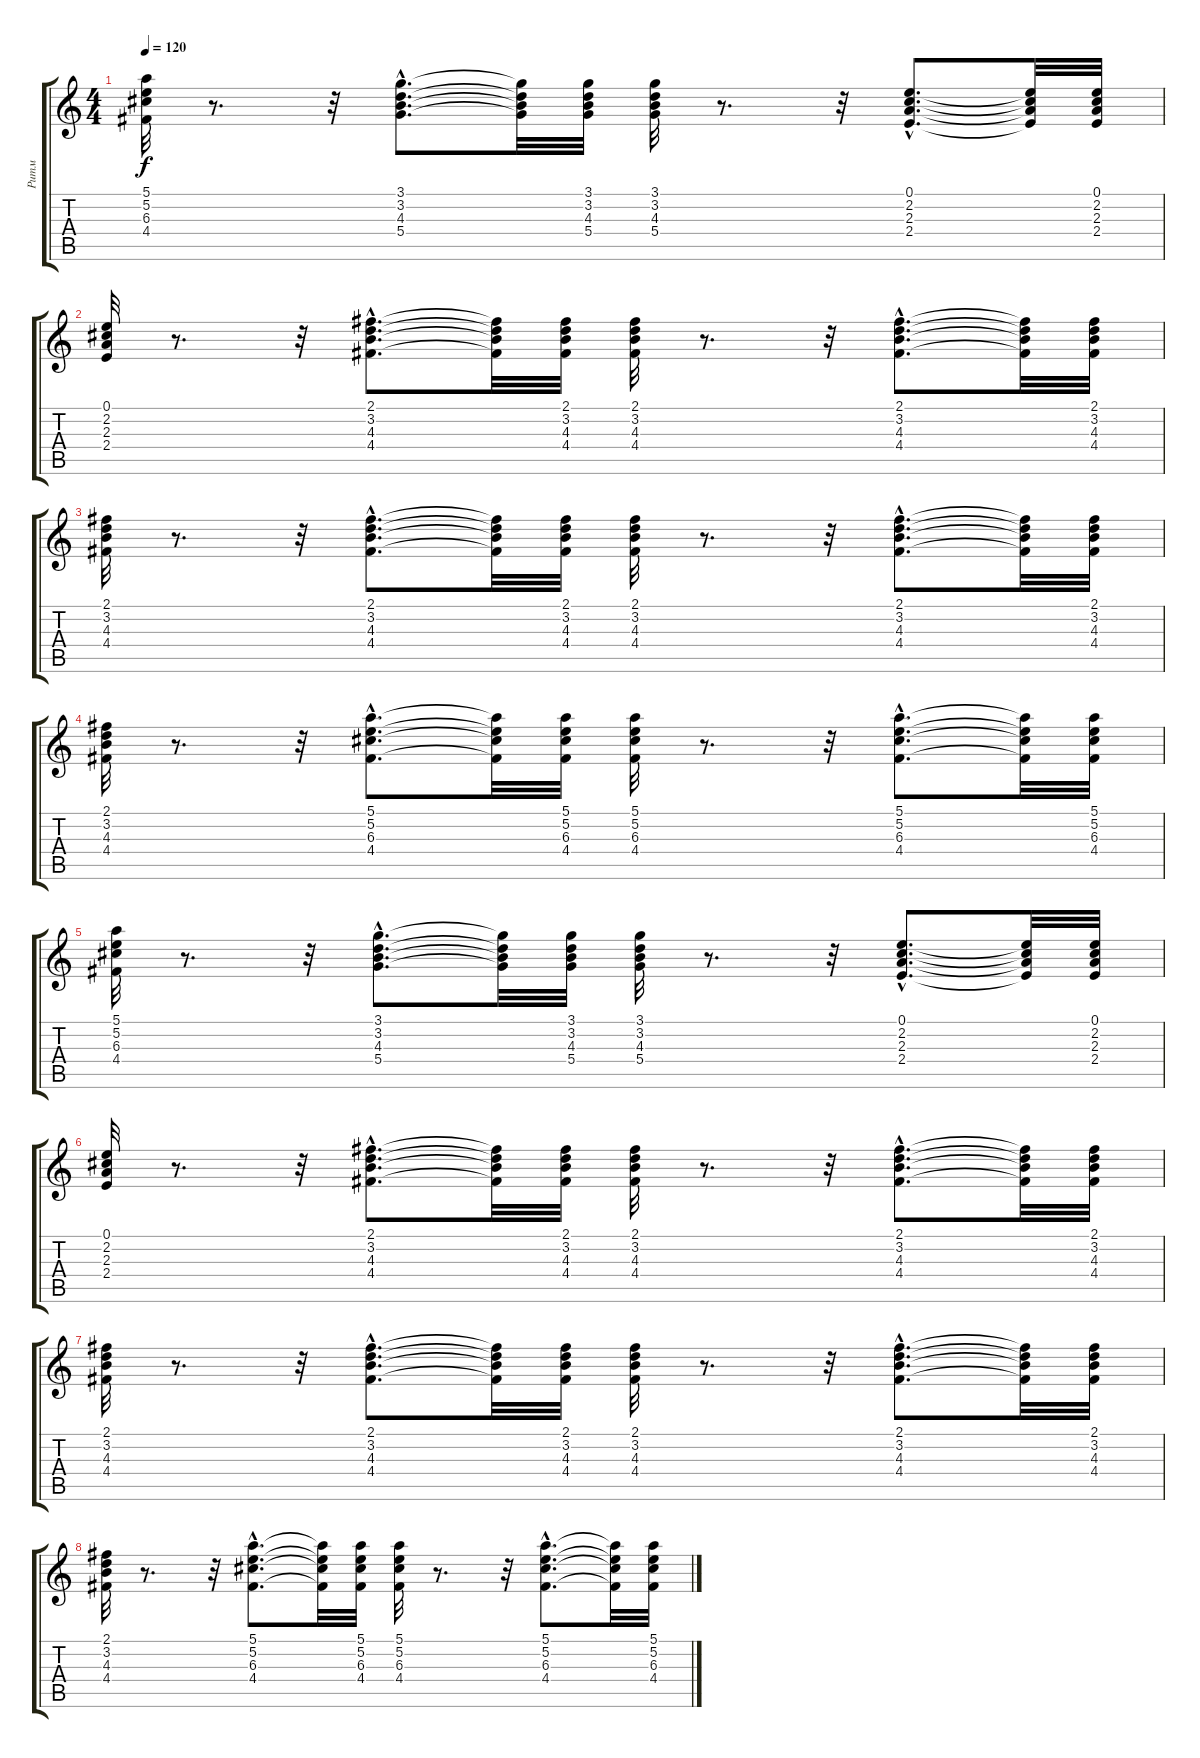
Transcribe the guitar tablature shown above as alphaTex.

\track ("Ритм" "Ритм") {instrument electricguitarclean}
\staff {score tabs}
\tuning (E4 B3 G3 D3 A2 E2) {hide}
\ts (4 4)
\tempo 120
\clef g2
\ks c
(5.1 5.2 6.3 4.4).32{dy f} r.8{d} r.32 (3.1{hac} 3.2{hac} 4.3{hac} 5.4{hac}).8{d} (3.1{t} 3.2{t} 4.3{t} 5.4{t}).32 (3.1 3.2 4.3 5.4).32 (3.1 3.2 4.3 5.4).32 r.8{d} r.32 (0.1{hac} 2.2{hac} 2.3{hac} 2.4{hac}).8{d} (0.1{t} 2.2{t} 2.3{t} 2.4{t}).32 (0.1 2.2 2.3 2.4).32 |
(0.1 2.2 2.3 2.4).32 r.8{d} r.32 (2.1{hac} 3.2{hac} 4.3{hac} 4.4{hac}).8{d} (2.1{t} 3.2{t} 4.3{t} 4.4{t}).32 (2.1 3.2 4.3 4.4).32 (2.1 3.2 4.3 4.4).32 r.8{d} r.32 (2.1{hac} 3.2{hac} 4.3{hac} 4.4{hac}).8{d} (2.1{t} 3.2{t} 4.3{t} 4.4{t}).32 (2.1 3.2 4.3 4.4).32 |
(2.1 3.2 4.3 4.4).32 r.8{d} r.32 (2.1{hac} 3.2{hac} 4.3{hac} 4.4{hac}).8{d} (2.1{t} 3.2{t} 4.3{t} 4.4{t}).32 (2.1 3.2 4.3 4.4).32 (2.1 3.2 4.3 4.4).32 r.8{d} r.32 (2.1{hac} 3.2{hac} 4.3{hac} 4.4{hac}).8{d} (2.1{t} 3.2{t} 4.3{t} 4.4{t}).32 (2.1 3.2 4.3 4.4).32 |
(2.1 3.2 4.3 4.4).32 r.8{d} r.32 (5.1{hac} 5.2{hac} 6.3{hac} 4.4{hac}).8{d} (5.1{t} 5.2{t} 6.3{t} 4.4{t}).32 (5.1 5.2 6.3 4.4).32 (5.1 5.2 6.3 4.4).32 r.8{d} r.32 (5.1{hac} 5.2{hac} 6.3{hac} 4.4{hac}).8{d} (5.1{t} 5.2{t} 6.3{t} 4.4{t}).32 (5.1 5.2 6.3 4.4).32 |
(5.1 5.2 6.3 4.4).32 r.8{d} r.32 (3.1{hac} 3.2{hac} 4.3{hac} 5.4{hac}).8{d} (3.1{t} 3.2{t} 4.3{t} 5.4{t}).32 (3.1 3.2 4.3 5.4).32 (3.1 3.2 4.3 5.4).32 r.8{d} r.32 (0.1{hac} 2.2{hac} 2.3{hac} 2.4{hac}).8{d} (0.1{t} 2.2{t} 2.3{t} 2.4{t}).32 (0.1 2.2 2.3 2.4).32 |
(0.1 2.2 2.3 2.4).32 r.8{d} r.32 (2.1{hac} 3.2{hac} 4.3{hac} 4.4{hac}).8{d} (2.1{t} 3.2{t} 4.3{t} 4.4{t}).32 (2.1 3.2 4.3 4.4).32 (2.1 3.2 4.3 4.4).32 r.8{d} r.32 (2.1{hac} 3.2{hac} 4.3{hac} 4.4{hac}).8{d} (2.1{t} 3.2{t} 4.3{t} 4.4{t}).32 (2.1 3.2 4.3 4.4).32 |
(2.1 3.2 4.3 4.4).32 r.8{d} r.32 (2.1{hac} 3.2{hac} 4.3{hac} 4.4{hac}).8{d} (2.1{t} 3.2{t} 4.3{t} 4.4{t}).32 (2.1 3.2 4.3 4.4).32 (2.1 3.2 4.3 4.4).32 r.8{d} r.32 (2.1{hac} 3.2{hac} 4.3{hac} 4.4{hac}).8{d} (2.1{t} 3.2{t} 4.3{t} 4.4{t}).32 (2.1 3.2 4.3 4.4).32 |
(2.1 3.2 4.3 4.4).32 r.8{d} r.32 (5.1{hac} 5.2{hac} 6.3{hac} 4.4{hac}).8{d} (5.1{t} 5.2{t} 6.3{t} 4.4{t}).32 (5.1 5.2 6.3 4.4).32 (5.1 5.2 6.3 4.4).32 r.8{d} r.32 (5.1{hac} 5.2{hac} 6.3{hac} 4.4{hac}).8{d} (5.1{t} 5.2{t} 6.3{t} 4.4{t}).32 (5.1 5.2 6.3 4.4).32
